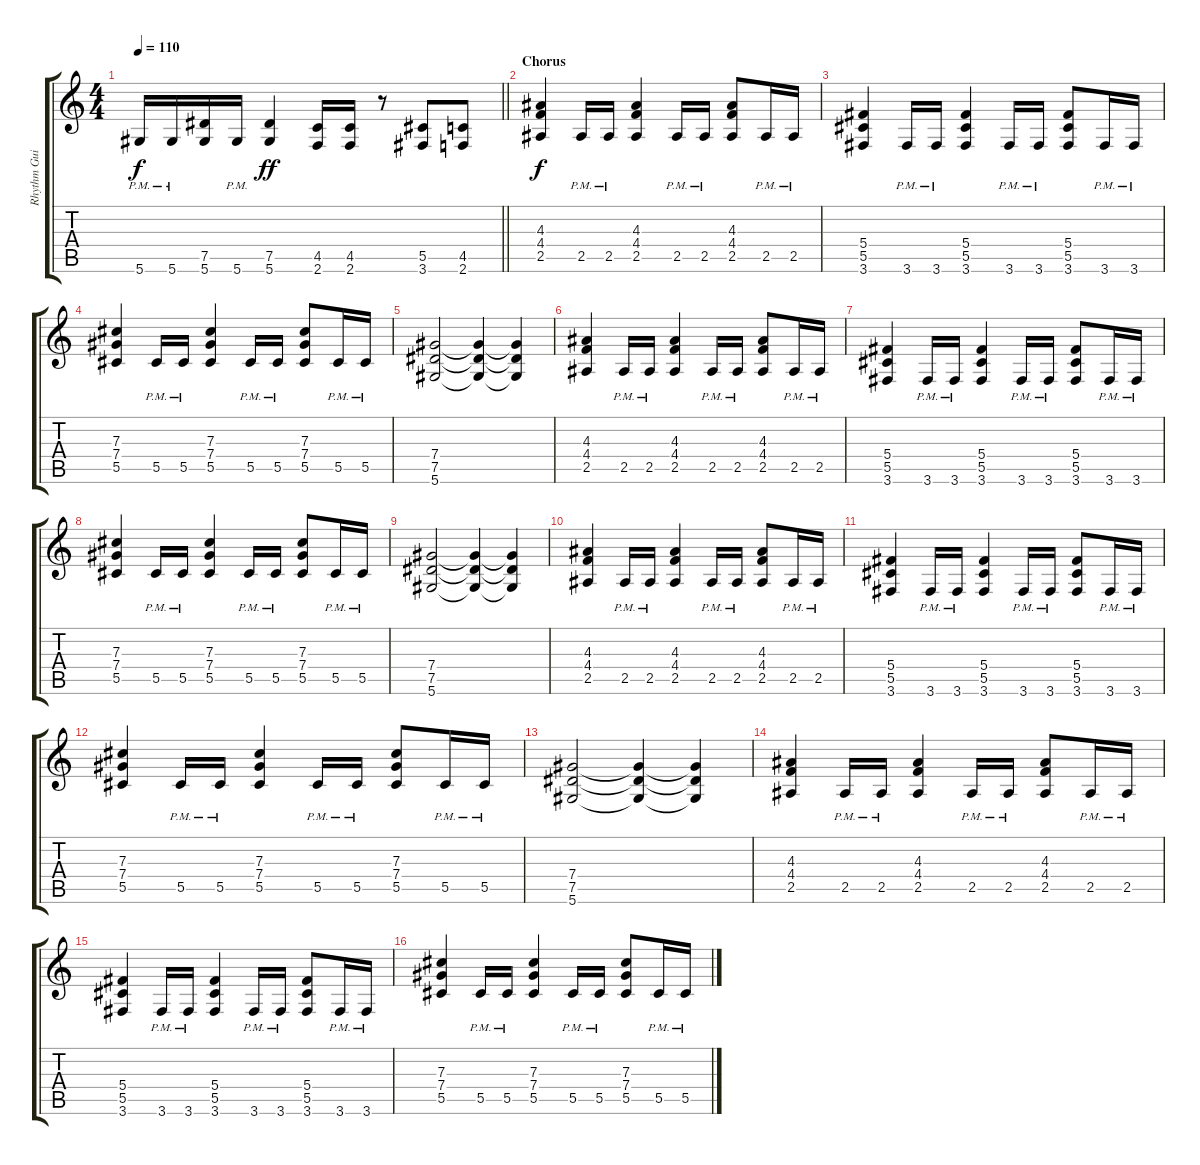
\track ("Rhythm Guitar - Ari" "Rhythm Gui") {instrument distortionguitar}
\staff {score tabs}
\tuning (Eb4 Bb3 Gb3 Db3 Ab2 Eb2) {hide}
\ts (4 4)
\tempo 110
\clef g2
\barLineRight lightlight
\ks c
5.6{pm}.16{dy f} 5.6{pm}.16 (7.5 5.6).16 5.6{pm}.16 (7.5 5.6).4{dy ff} (4.5 2.6).16 (4.5 2.6).16 r.8 (5.5 3.6).8 (4.5 2.6).8 |
\section ("" "Chorus")
(4.3 4.4 2.5).4{dy f} 2.5{pm}.16 2.5{pm}.16 (4.3 4.4 2.5).4 2.5{pm}.16 2.5{pm}.16 (4.3 4.4 2.5).8 2.5{pm}.16 2.5{pm}.16 |
(5.4 5.5 3.6).4 3.6{pm}.16 3.6{pm}.16 (5.4 5.5 3.6).4 3.6{pm}.16 3.6{pm}.16 (5.4 5.5 3.6).8 3.6{pm}.16 3.6{pm}.16 |
(7.3 7.4 5.5).4 5.5{pm}.16 5.5{pm}.16 (7.3 7.4 5.5).4 5.5{pm}.16 5.5{pm}.16 (7.3 7.4 5.5).8 5.5{pm}.16 5.5{pm}.16 |
(7.4 7.5 5.6).2 (7.4{t} 7.5{t} 5.6{t}).4 (7.4{t} 7.5{t} 5.6{t}).4 |
(4.3 4.4 2.5).4 2.5{pm}.16 2.5{pm}.16 (4.3 4.4 2.5).4 2.5{pm}.16 2.5{pm}.16 (4.3 4.4 2.5).8 2.5{pm}.16 2.5{pm}.16 |
(5.4 5.5 3.6).4 3.6{pm}.16 3.6{pm}.16 (5.4 5.5 3.6).4 3.6{pm}.16 3.6{pm}.16 (5.4 5.5 3.6).8 3.6{pm}.16 3.6{pm}.16 |
(7.3 7.4 5.5).4 5.5{pm}.16 5.5{pm}.16 (7.3 7.4 5.5).4 5.5{pm}.16 5.5{pm}.16 (7.3 7.4 5.5).8 5.5{pm}.16 5.5{pm}.16 |
(7.4 7.5 5.6).2 (7.4{t} 7.5{t} 5.6{t}).4 (7.4{t} 7.5{t} 5.6{t}).4 |
(4.3 4.4 2.5).4 2.5{pm}.16 2.5{pm}.16 (4.3 4.4 2.5).4 2.5{pm}.16 2.5{pm}.16 (4.3 4.4 2.5).8 2.5{pm}.16 2.5{pm}.16 |
(5.4 5.5 3.6).4 3.6{pm}.16 3.6{pm}.16 (5.4 5.5 3.6).4 3.6{pm}.16 3.6{pm}.16 (5.4 5.5 3.6).8 3.6{pm}.16 3.6{pm}.16 |
(7.3 7.4 5.5).4 5.5{pm}.16 5.5{pm}.16 (7.3 7.4 5.5).4 5.5{pm}.16 5.5{pm}.16 (7.3 7.4 5.5).8 5.5{pm}.16 5.5{pm}.16 |
(7.4 7.5 5.6).2 (7.4{t} 7.5{t} 5.6{t}).4 (7.4{t} 7.5{t} 5.6{t}).4 |
(4.3 4.4 2.5).4 2.5{pm}.16 2.5{pm}.16 (4.3 4.4 2.5).4 2.5{pm}.16 2.5{pm}.16 (4.3 4.4 2.5).8 2.5{pm}.16 2.5{pm}.16 |
(5.4 5.5 3.6).4 3.6{pm}.16 3.6{pm}.16 (5.4 5.5 3.6).4 3.6{pm}.16 3.6{pm}.16 (5.4 5.5 3.6).8 3.6{pm}.16 3.6{pm}.16 |
(7.3 7.4 5.5).4 5.5{pm}.16 5.5{pm}.16 (7.3 7.4 5.5).4 5.5{pm}.16 5.5{pm}.16 (7.3 7.4 5.5).8 5.5{pm}.16 5.5{pm}.16
